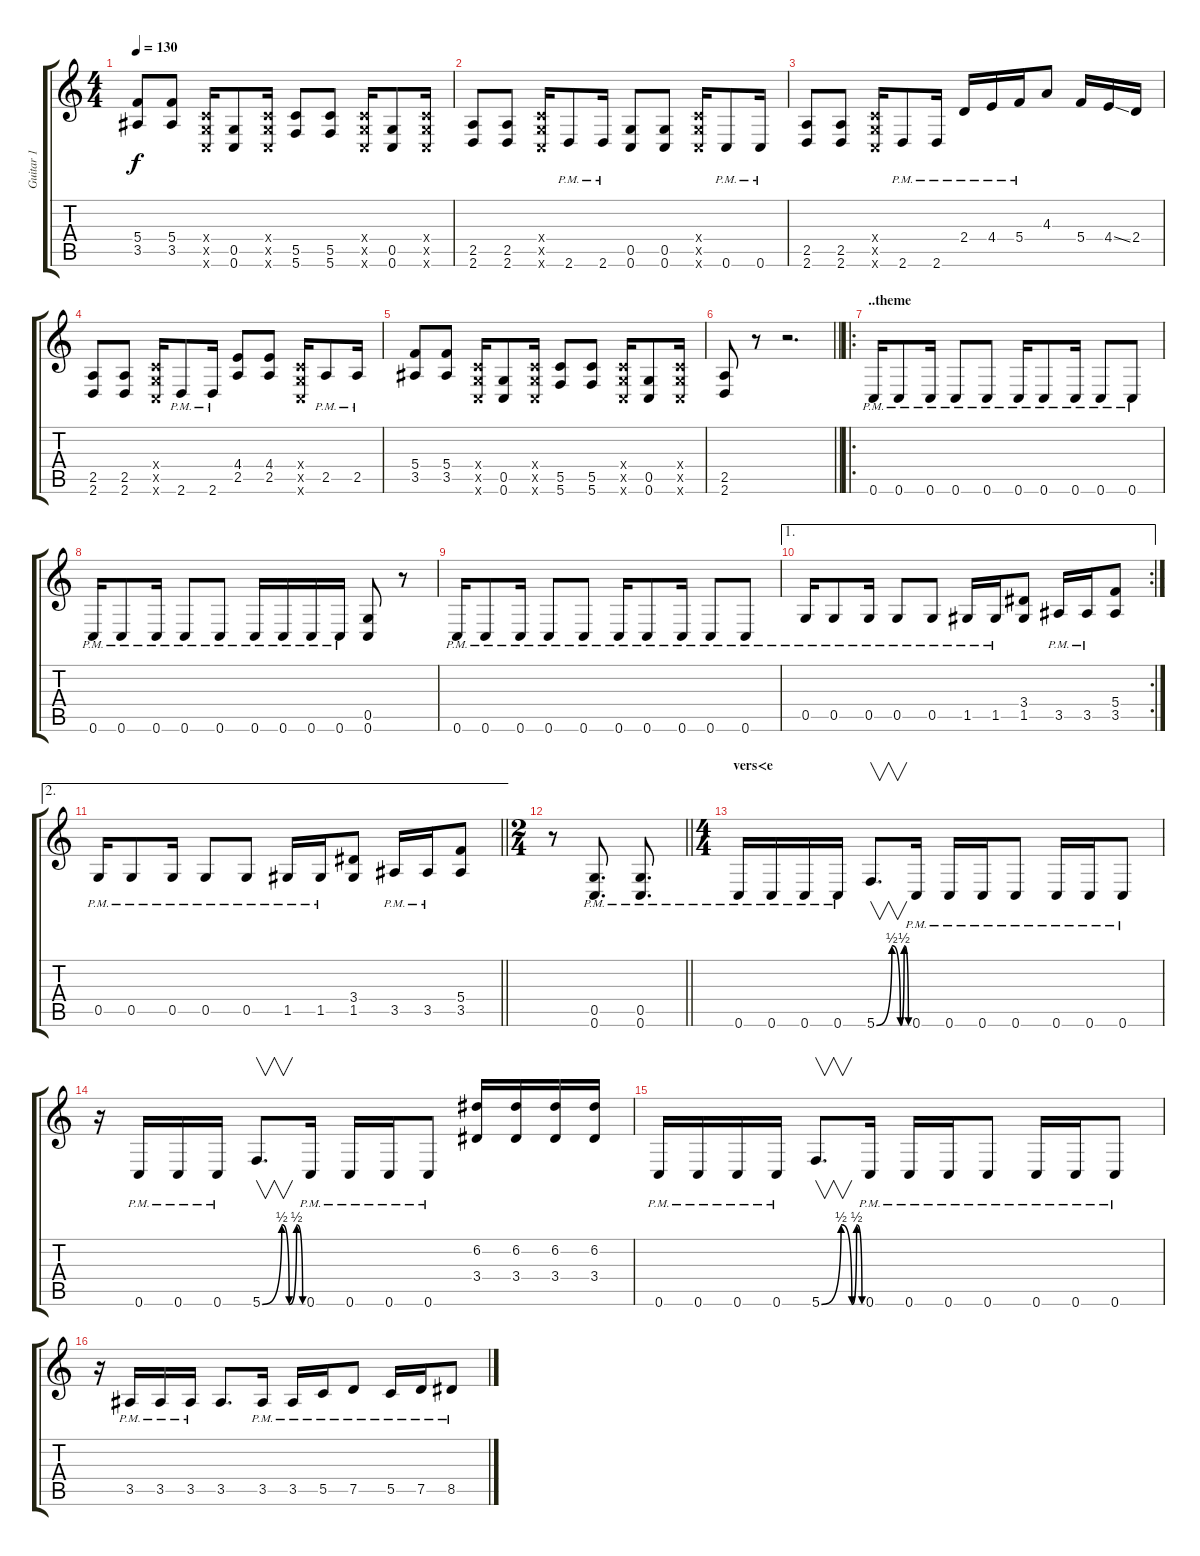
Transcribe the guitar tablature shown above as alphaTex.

\track ("Guitar 1" "Guitar 1") {instrument distortionguitar}
\staff {score tabs}
\tuning (D4 A3 F3 C3 G2 C2) {hide}
\ts (4 4)
\tempo 130
\clef g2
\ks c
(5.4 3.5).8{dy f} (5.4 3.5).8 (0.4{x} 0.5{x} 0.6{x}).16 (0.5 0.6).8 (0.4{x} 0.5{x} 0.6{x}).16 (5.5 5.6).8 (5.5 5.6).8 (0.4{x} 0.5{x} 0.6{x}).16 (0.5 0.6).8 (0.4{x} 0.5{x} 0.6{x}).16 |
(2.5 2.6).8 (2.5 2.6).8 (0.4{x} 0.5{x} 0.6{x}).16 2.6{pm}.8 2.6{pm}.16 (0.5 0.6).8 (0.5 0.6).8 (0.4{x} 0.5{x} 0.6{x}).16 0.6{pm}.8 0.6{pm}.16 |
(2.5 2.6).8 (2.5 2.6).8 (0.4{x} 0.5{x} 0.6{x}).16 2.6{pm}.8 2.6{pm}.16 2.4{pm}.16 4.4{pm}.16 5.4{pm}.16 4.3.8 5.4.16 4.4{ss}.16 2.4.16 |
(2.5 2.6).8 (2.5 2.6).8 (0.4{x} 0.5{x} 0.6{x}).16 2.6{pm}.8 2.6{pm}.16 (4.4 2.5).8 (4.4 2.5).8 (0.4{x} 0.5{x} 0.6{x}).16 2.5{pm}.8 2.5{pm}.16 |
(5.4 3.5).8 (5.4 3.5).8 (0.4{x} 0.5{x} 0.6{x}).16 (0.5 0.6).8 (0.4{x} 0.5{x} 0.6{x}).16 (5.5 5.6).8 (5.5 5.6).8 (0.4{x} 0.5{x} 0.6{x}).16 (0.5 0.6).8 (0.4{x} 0.5{x} 0.6{x}).16 |
\barLineRight lightlight
(2.5 2.6).8 r.8 r.2{d} |
\ro
\section ("" "..theme")
0.6{pm}.16 0.6{pm}.8 0.6{pm}.16 0.6{pm}.8 0.6{pm}.8 0.6{pm}.16 0.6{pm}.8 0.6{pm}.16 0.6{pm}.8 0.6{pm}.8 |
0.6{pm}.16 0.6{pm}.8 0.6{pm}.16 0.6{pm}.8 0.6{pm}.8 0.6{pm}.16 0.6{pm}.16 0.6{pm}.16 0.6{pm}.16 (0.5 0.6).8 r.8 |
0.6{pm}.16 0.6{pm}.8 0.6{pm}.16 0.6{pm}.8 0.6{pm}.8 0.6{pm}.16 0.6{pm}.8 0.6{pm}.16 0.6{pm}.8 0.6{pm}.8 |
\ae 1
\rc 2
0.5{pm}.16 0.5{pm}.8 0.5{pm}.16 0.5{pm}.8 0.5{pm}.8 1.5{pm}.16 1.5{pm}.16 (3.4 1.5).8 3.5{pm}.16 3.5{pm}.16 (5.4 3.5).8 |
\ae 2
\barLineRight lightlight
0.5{pm}.16 0.5{pm}.8 0.5{pm}.16 0.5{pm}.8 0.5{pm}.8 1.5{pm}.16 1.5{pm}.16 (3.4 1.5).8 3.5{pm}.16 3.5{pm}.16 (5.4 3.5).8 |
\ts (2 4)
\barLineRight lightlight
r.8 (0.5{pm} 0.6{pm}).8{d} (0.5{pm} 0.6{pm}).8{d} |
\ts (4 4)
\section ("" "vers<e")
0.6{pm}.16 0.6{pm}.16 0.6{pm}.16 0.6{pm}.16 5.6{be (custom 0 0 29 2 45 0 52 2 60 0)}.8{v d} 0.6{pm}.16 0.6{pm}.16 0.6{pm}.16 0.6{pm}.8 0.6{pm}.16 0.6{pm}.16 0.6{pm}.8 |
r.16 0.6{pm}.16 0.6{pm}.16 0.6{pm}.16 5.6{be (custom 0 0 29 2 40 0 51 2 60 0)}.8{v d} 0.6{pm}.16 0.6{pm}.16 0.6{pm}.16 0.6{pm}.8 (6.2 3.4).16 (6.2 3.4).16 (6.2 3.4).16 (6.2 3.4).16 |
0.6{pm}.16 0.6{pm}.16 0.6{pm}.16 0.6{pm}.16 5.6{be (custom 0 0 29 2 45 0 52 2 60 0)}.8{v d} 0.6{pm}.16 0.6{pm}.16 0.6{pm}.16 0.6{pm}.8 0.6{pm}.16 0.6{pm}.16 0.6{pm}.8 |
r.16 3.5{pm}.16 3.5{pm}.16 3.5{pm}.16 3.5.8{d} 3.5{pm}.16 3.5{pm}.16 5.5{pm}.16 7.5{pm}.8 5.5{pm}.16 7.5{pm}.16 8.5{pm}.8
